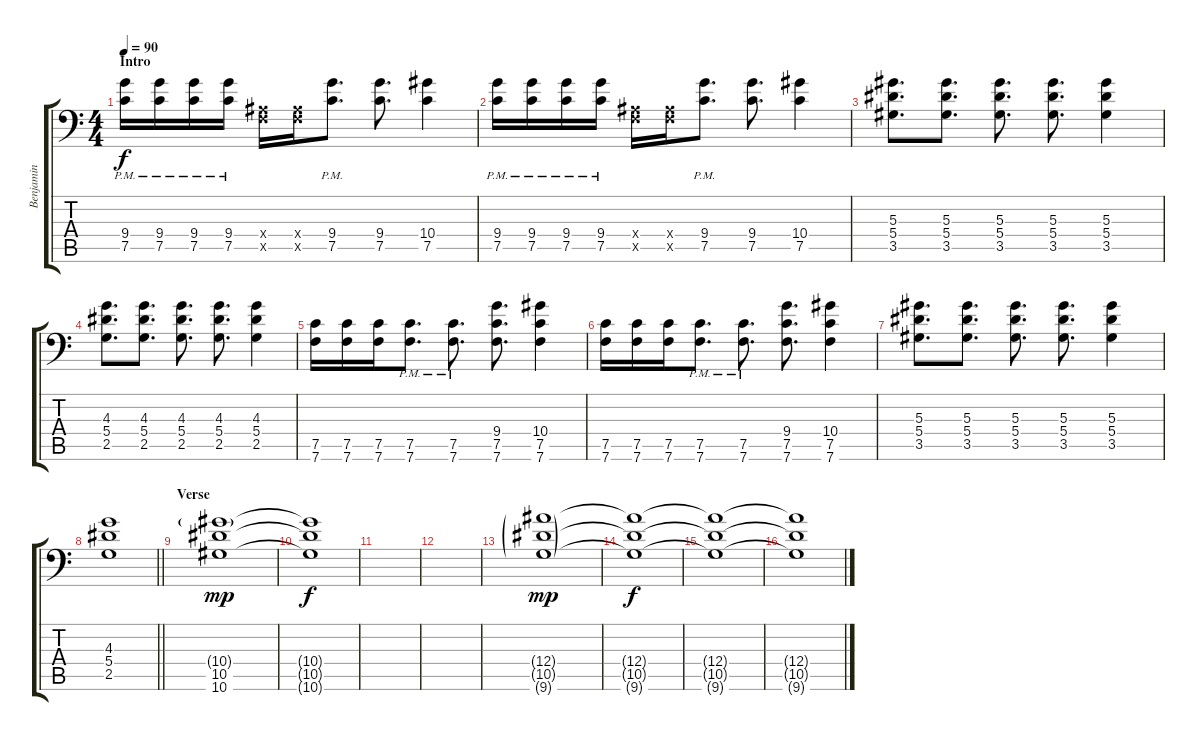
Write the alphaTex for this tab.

\track ("Benjamin" "Benjamin") {instrument acousticguitarsteel}
\staff {score tabs}
\tuning (C4 G3 Eb3 Bb2 F2 Bb1) {hide}
\ts (4 4)
\section ("" "Intro")
\tempo 90
\clef f4
\ks c
(9.4{pm} 7.5{pm}).16{dy f instrument electricguitarclean} (9.4{pm} 7.5{pm}).16 (9.4{pm} 7.5{pm}).16 (9.4{pm} 7.5{pm}).16 (0.4{x} 0.5{x}).16{instrument distortionguitar} (0.4{x} 0.5{x}).16 (9.4{pm} 7.5{pm}).8{d instrument electricguitarclean} (9.4 7.5).8{d} (10.4 7.5).4 |
(9.4{pm} 7.5{pm}).16{instrument electricguitarclean} (9.4{pm} 7.5{pm}).16 (9.4{pm} 7.5{pm}).16 (9.4{pm} 7.5{pm}).16 (0.4{x} 0.5{x}).16{instrument distortionguitar} (0.4{x} 0.5{x}).16 (9.4{pm} 7.5{pm}).8{d instrument electricguitarclean} (9.4 7.5).8{d} (10.4 7.5).4 |
(5.3 5.4 3.5).8{d instrument distortionguitar} (5.3 5.4 3.5).8{d} (5.3 5.4 3.5).8{d} (5.3 5.4 3.5).8{d} (5.3 5.4 3.5).4 |
(4.3 5.4 2.5).8{d} (4.3 5.4 2.5).8{d} (4.3 5.4 2.5).8{d} (4.3 5.4 2.5).8{d} (4.3 5.4 2.5).4 |
(7.5 7.6).16 (7.5 7.6).16 (7.5 7.6).16 (7.5{pm} 7.6{pm}).8{d} (7.5{pm} 7.6{pm}).8{d} (9.4 7.5 7.6).8{d} (10.4 7.5 7.6).4 |
(7.5 7.6).16 (7.5 7.6).16 (7.5 7.6).16 (7.5{pm} 7.6{pm}).8{d} (7.5{pm} 7.6{pm}).8{d} (9.4 7.5 7.6).8{d} (10.4 7.5 7.6).4 |
(5.3 5.4 3.5).8{d} (5.3 5.4 3.5).8{d} (5.3 5.4 3.5).8{d} (5.3 5.4 3.5).8{d} (5.3 5.4 3.5).4 |
\barLineRight lightlight
(4.3 5.4 2.5).1 |
\section ("" "Verse")
(10.4{g} 10.5 10.6).1{dy mp volume 0} |
(10.4{t} 10.5{t} 10.6{t}).1{dy f} |
|
|
(12.4{g} 10.5{g} 9.6{g}).1{dy mp} |
(12.4{t} 10.5{t} 9.6{t}).1{dy f} |
(12.4{t} 10.5{t} 9.6{t}).1 |
(12.4{t} 10.5{t} 9.6{t}).1
